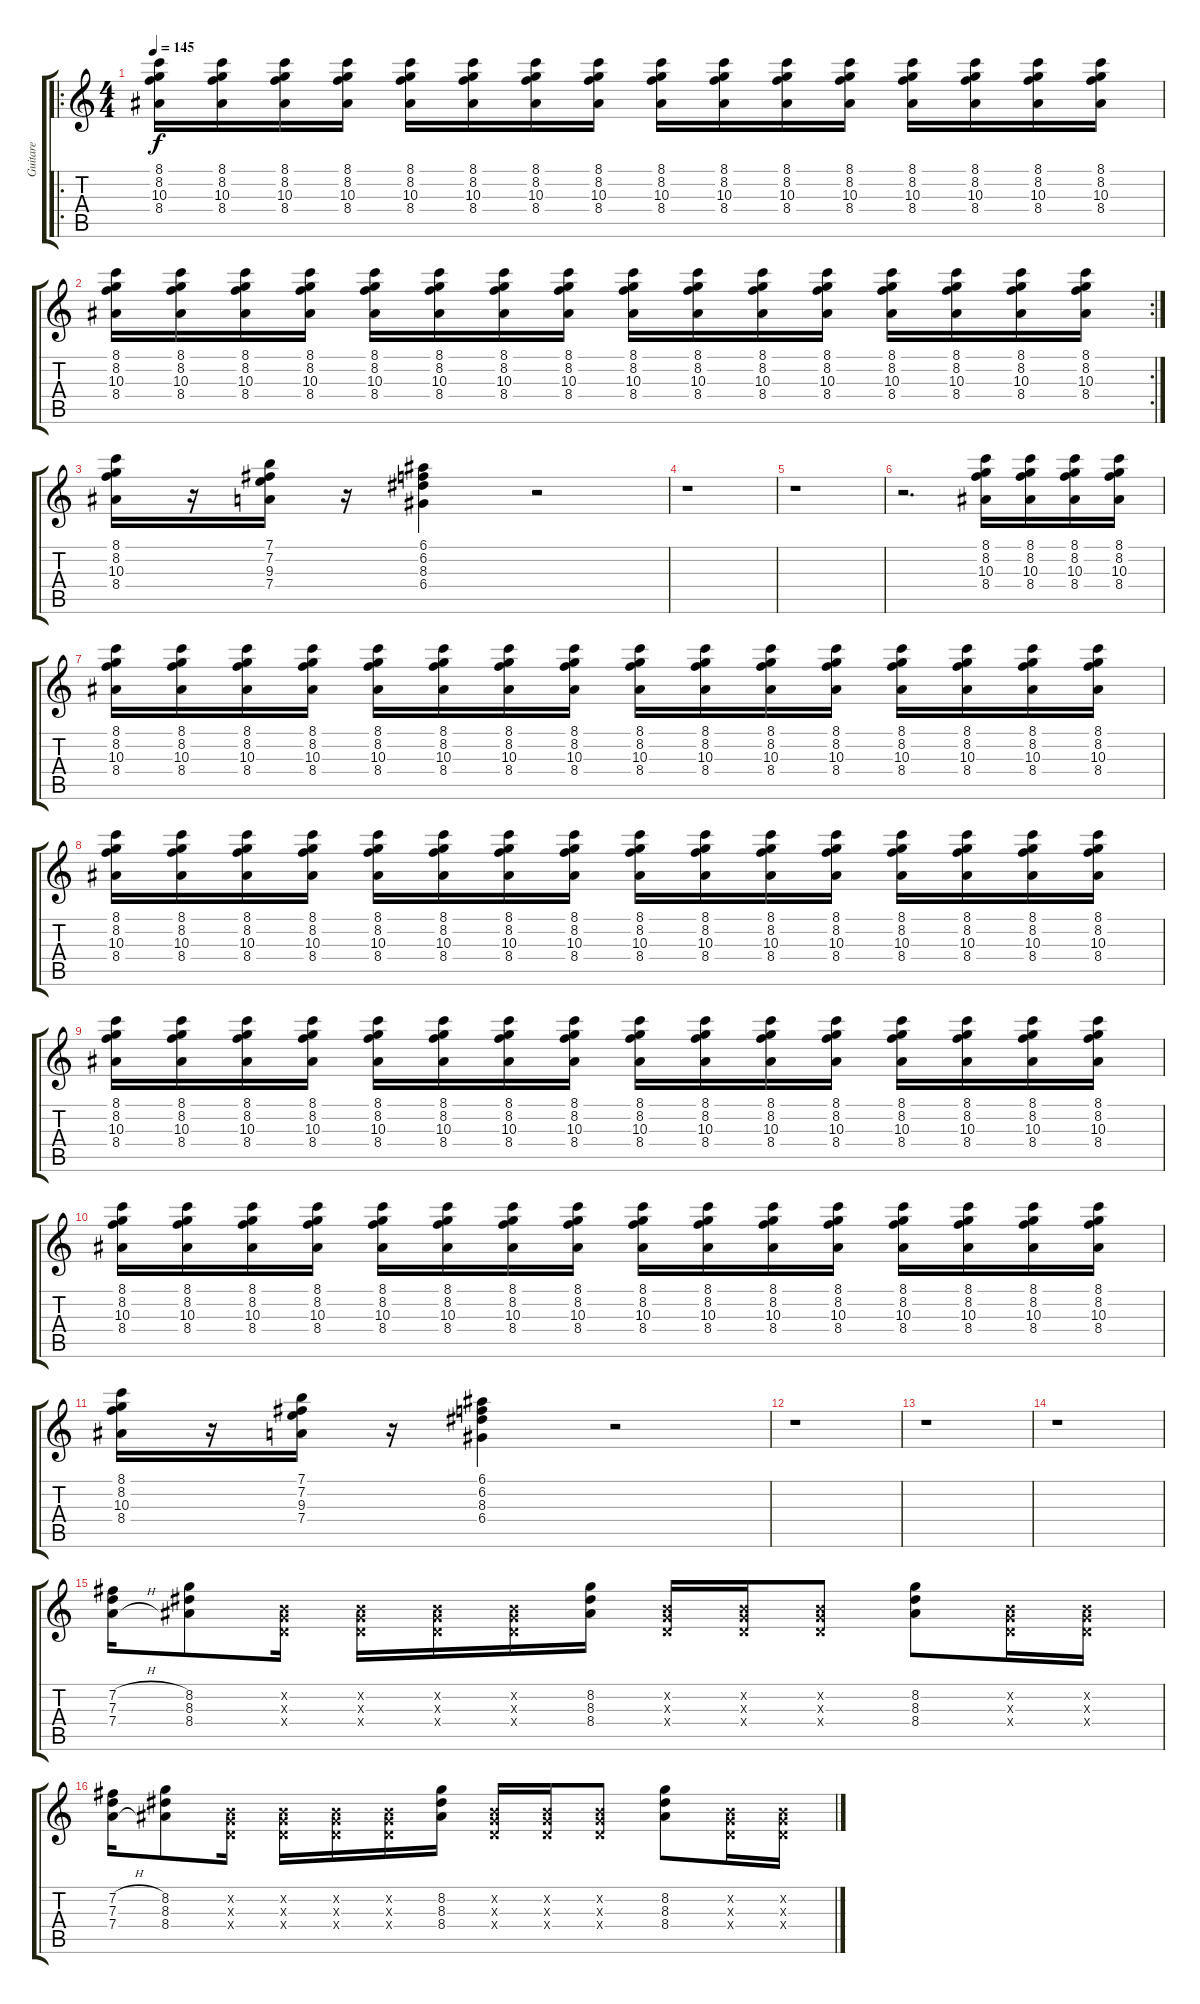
\track ("Guitare" "Guitare") {instrument electricguitarclean}
\staff {score tabs}
\tuning (E4 B3 G3 D3 A2 E2) {hide}
\ro
\ts (4 4)
\tempo 145
\clef g2
\ks c
(8.1 8.2 10.3 8.4).16{dy f} (8.1 8.2 10.3 8.4).16 (8.1 8.2 10.3 8.4).16 (8.1 8.2 10.3 8.4).16 (8.1 8.2 10.3 8.4).16 (8.1 8.2 10.3 8.4).16 (8.1 8.2 10.3 8.4).16 (8.1 8.2 10.3 8.4).16 (8.1 8.2 10.3 8.4).16 (8.1 8.2 10.3 8.4).16 (8.1 8.2 10.3 8.4).16 (8.1 8.2 10.3 8.4).16 (8.1 8.2 10.3 8.4).16 (8.1 8.2 10.3 8.4).16 (8.1 8.2 10.3 8.4).16 (8.1 8.2 10.3 8.4).16 |
\rc 2
(8.1 8.2 10.3 8.4).16 (8.1 8.2 10.3 8.4).16 (8.1 8.2 10.3 8.4).16 (8.1 8.2 10.3 8.4).16 (8.1 8.2 10.3 8.4).16 (8.1 8.2 10.3 8.4).16 (8.1 8.2 10.3 8.4).16 (8.1 8.2 10.3 8.4).16 (8.1 8.2 10.3 8.4).16 (8.1 8.2 10.3 8.4).16 (8.1 8.2 10.3 8.4).16 (8.1 8.2 10.3 8.4).16 (8.1 8.2 10.3 8.4).16 (8.1 8.2 10.3 8.4).16 (8.1 8.2 10.3 8.4).16 (8.1 8.2 10.3 8.4).16 |
(8.1 8.2 10.3 8.4).16 r.16 (7.1 7.2 9.3 7.4).16 r.16 (6.1 6.2 8.3 6.4).4 r.2 |
r.1 |
r.1 |
r.2{d} (8.1 8.2 10.3 8.4).16 (8.1 8.2 10.3 8.4).16 (8.1 8.2 10.3 8.4).16 (8.1 8.2 10.3 8.4).16 |
(8.1 8.2 10.3 8.4).16 (8.1 8.2 10.3 8.4).16 (8.1 8.2 10.3 8.4).16 (8.1 8.2 10.3 8.4).16 (8.1 8.2 10.3 8.4).16 (8.1 8.2 10.3 8.4).16 (8.1 8.2 10.3 8.4).16 (8.1 8.2 10.3 8.4).16 (8.1 8.2 10.3 8.4).16 (8.1 8.2 10.3 8.4).16 (8.1 8.2 10.3 8.4).16 (8.1 8.2 10.3 8.4).16 (8.1 8.2 10.3 8.4).16 (8.1 8.2 10.3 8.4).16 (8.1 8.2 10.3 8.4).16 (8.1 8.2 10.3 8.4).16 |
(8.1 8.2 10.3 8.4).16 (8.1 8.2 10.3 8.4).16 (8.1 8.2 10.3 8.4).16 (8.1 8.2 10.3 8.4).16 (8.1 8.2 10.3 8.4).16 (8.1 8.2 10.3 8.4).16 (8.1 8.2 10.3 8.4).16 (8.1 8.2 10.3 8.4).16 (8.1 8.2 10.3 8.4).16 (8.1 8.2 10.3 8.4).16 (8.1 8.2 10.3 8.4).16 (8.1 8.2 10.3 8.4).16 (8.1 8.2 10.3 8.4).16 (8.1 8.2 10.3 8.4).16 (8.1 8.2 10.3 8.4).16 (8.1 8.2 10.3 8.4).16 |
(8.1 8.2 10.3 8.4).16 (8.1 8.2 10.3 8.4).16 (8.1 8.2 10.3 8.4).16 (8.1 8.2 10.3 8.4).16 (8.1 8.2 10.3 8.4).16 (8.1 8.2 10.3 8.4).16 (8.1 8.2 10.3 8.4).16 (8.1 8.2 10.3 8.4).16 (8.1 8.2 10.3 8.4).16 (8.1 8.2 10.3 8.4).16 (8.1 8.2 10.3 8.4).16 (8.1 8.2 10.3 8.4).16 (8.1 8.2 10.3 8.4).16 (8.1 8.2 10.3 8.4).16 (8.1 8.2 10.3 8.4).16 (8.1 8.2 10.3 8.4).16 |
(8.1 8.2 10.3 8.4).16 (8.1 8.2 10.3 8.4).16 (8.1 8.2 10.3 8.4).16 (8.1 8.2 10.3 8.4).16 (8.1 8.2 10.3 8.4).16 (8.1 8.2 10.3 8.4).16 (8.1 8.2 10.3 8.4).16 (8.1 8.2 10.3 8.4).16 (8.1 8.2 10.3 8.4).16 (8.1 8.2 10.3 8.4).16 (8.1 8.2 10.3 8.4).16 (8.1 8.2 10.3 8.4).16 (8.1 8.2 10.3 8.4).16 (8.1 8.2 10.3 8.4).16 (8.1 8.2 10.3 8.4).16 (8.1 8.2 10.3 8.4).16 |
(8.1 8.2 10.3 8.4).16 r.16 (7.1 7.2 9.3 7.4).16 r.16 (6.1 6.2 8.3 6.4).4 r.2 |
r.1 |
r.1 |
r.1 |
(7.2{h} 7.3{h} 7.4{h}).16 (8.2 8.3 8.4).8 (0.2{x} 0.3{x} 0.4{x}).16 (0.2{x} 0.3{x} 0.4{x}).16 (0.2{x} 0.3{x} 0.4{x}).16 (0.2{x} 0.3{x} 0.4{x}).16 (8.2 8.3 8.4).16 (0.2{x} 0.3{x} 0.4{x}).16 (0.2{x} 0.3{x} 0.4{x}).16 (0.2{x} 0.3{x} 0.4{x}).8 (8.2 8.3 8.4).8 (0.2{x} 0.3{x} 0.4{x}).16 (0.2{x} 0.3{x} 0.4{x}).16 |
(7.2{h} 7.3{h} 7.4{h}).16 (8.2 8.3 8.4).8 (0.2{x} 0.3{x} 0.4{x}).16 (0.2{x} 0.3{x} 0.4{x}).16 (0.2{x} 0.3{x} 0.4{x}).16 (0.2{x} 0.3{x} 0.4{x}).16 (8.2 8.3 8.4).16 (0.2{x} 0.3{x} 0.4{x}).16 (0.2{x} 0.3{x} 0.4{x}).16 (0.2{x} 0.3{x} 0.4{x}).8 (8.2 8.3 8.4).8 (0.2{x} 0.3{x} 0.4{x}).16 (0.2{x} 0.3{x} 0.4{x}).16
